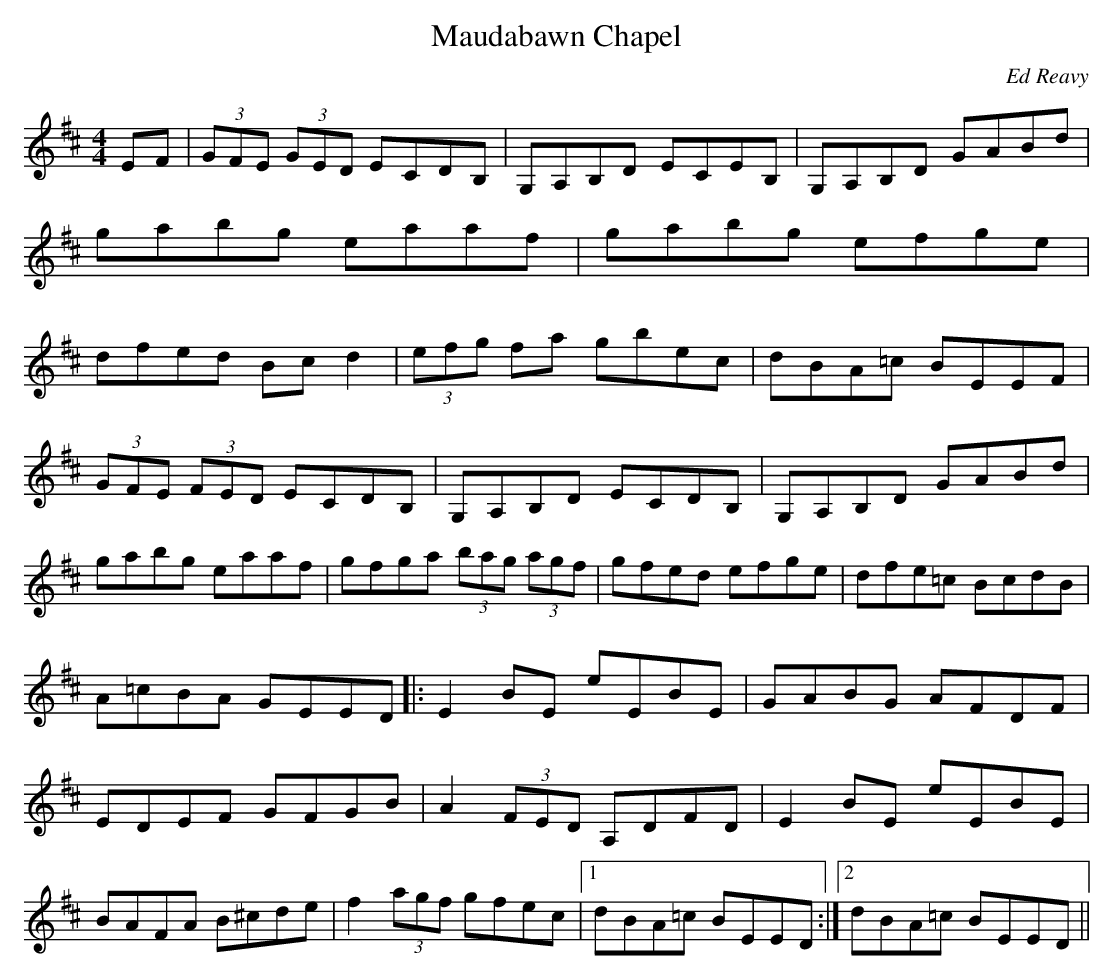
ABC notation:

X:1
T:Maudabawn Chapel
M:4/4
L:1/8
C:Ed Reavy
K:D
EF|(3GFE (3GED ECDB,|G,A,B,D ECEB,|G,A,B,D GABd|gabg eaaf|gabg efge|dfed Bc d2|(3efg fa gbec|dBA=c BEEF|
(3GFE (3FED ECDB,|G,A,B,D ECDB,|G,A,B,D GABd|gabg eaaf|gfga (3bag (3agf|gfed efge|dfe=c BcdB|
A=cBA GEED|:E2 BE eEBE|GABG AFDF|EDEF GFGB|A2 (3FED A,DFD|E2 BE eEBE|BAFA B^cde|f2 (3agf gfec|1dBA=c BEED:|2dBA=c BEED||
